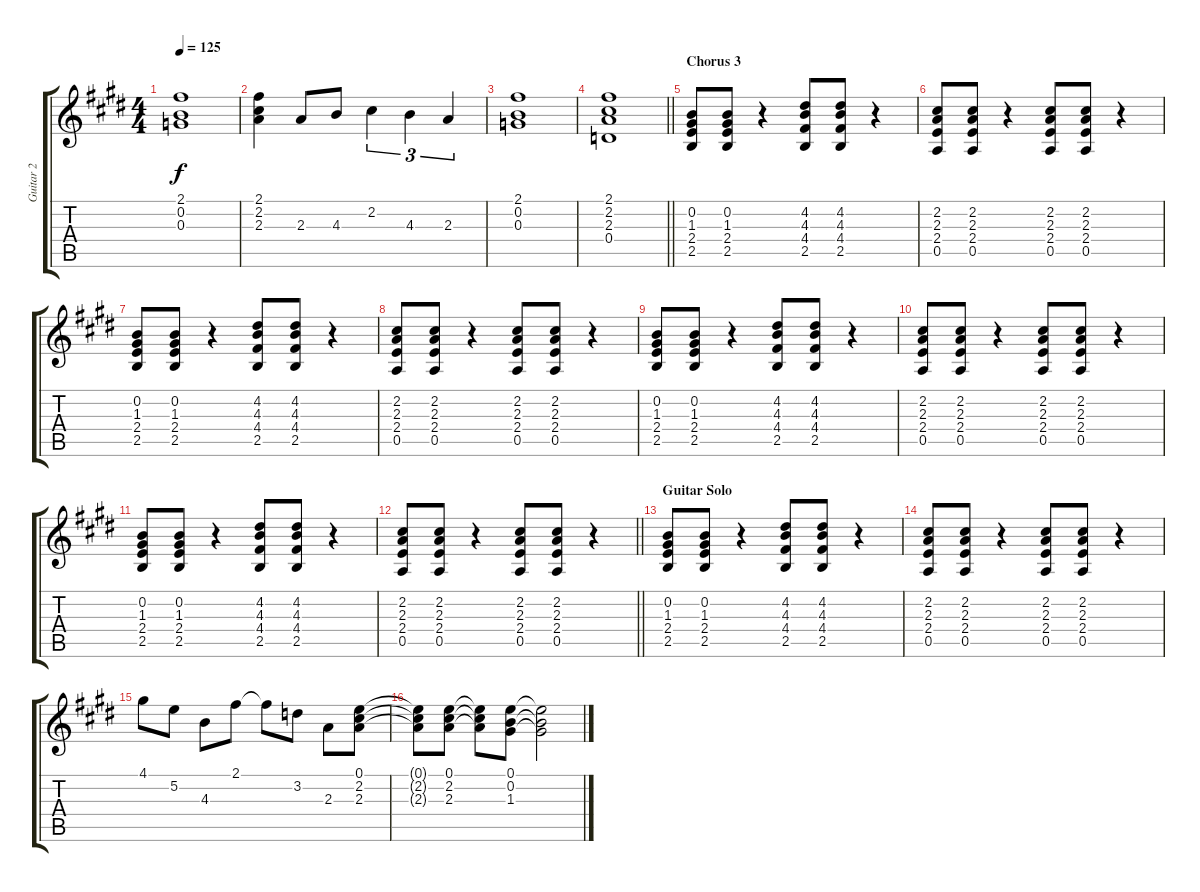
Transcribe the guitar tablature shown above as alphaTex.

\track ("Guitar 2" "Guitar 2") {instrument acousticguitarsteel}
\staff {score tabs}
\tuning (E4 B3 G3 D3 A2 E2) {hide}
\ts (4 4)
\tempo 125
\clef g2
\ks e
(2.1 0.2 0.3).1{dy f} |
(2.1 2.2 2.3).4 2.3.8 4.3.8 2.2.4{tu (3 2)} 4.3.4{tu (3 2)} 2.3.4{tu (3 2)} |
(2.1 0.2 0.3).1 |
\barLineRight lightlight
(2.1 2.2 2.3 0.4).1 |
\section ("" "Chorus 3")
(0.2 1.3 2.4 2.5).8 (0.2 1.3 2.4 2.5).8 r.4 (4.2 4.3 4.4 2.5).8 (4.2 4.3 4.4 2.5).8 r.4 |
(2.2 2.3 2.4 0.5).8 (2.2 2.3 2.4 0.5).8 r.4 (2.2 2.3 2.4 0.5).8 (2.2 2.3 2.4 0.5).8 r.4 |
(0.2 1.3 2.4 2.5).8 (0.2 1.3 2.4 2.5).8 r.4 (4.2 4.3 4.4 2.5).8 (4.2 4.3 4.4 2.5).8 r.4 |
(2.2 2.3 2.4 0.5).8 (2.2 2.3 2.4 0.5).8 r.4 (2.2 2.3 2.4 0.5).8 (2.2 2.3 2.4 0.5).8 r.4 |
(0.2 1.3 2.4 2.5).8 (0.2 1.3 2.4 2.5).8 r.4 (4.2 4.3 4.4 2.5).8 (4.2 4.3 4.4 2.5).8 r.4 |
(2.2 2.3 2.4 0.5).8 (2.2 2.3 2.4 0.5).8 r.4 (2.2 2.3 2.4 0.5).8 (2.2 2.3 2.4 0.5).8 r.4 |
(0.2 1.3 2.4 2.5).8 (0.2 1.3 2.4 2.5).8 r.4 (4.2 4.3 4.4 2.5).8 (4.2 4.3 4.4 2.5).8 r.4 |
\barLineRight lightlight
(2.2 2.3 2.4 0.5).8 (2.2 2.3 2.4 0.5).8 r.4 (2.2 2.3 2.4 0.5).8 (2.2 2.3 2.4 0.5).8 r.4 |
\section ("" "Guitar Solo")
(0.2 1.3 2.4 2.5).8 (0.2 1.3 2.4 2.5).8 r.4 (4.2 4.3 4.4 2.5).8 (4.2 4.3 4.4 2.5).8 r.4 |
(2.2 2.3 2.4 0.5).8 (2.2 2.3 2.4 0.5).8 r.4 (2.2 2.3 2.4 0.5).8 (2.2 2.3 2.4 0.5).8 r.4 |
4.1.8 5.2.8 4.3.8 2.1.8 2.1{t}.8 3.2.8 2.3.8 (0.1 2.2 2.3).8 |
(0.1{t} 2.2{t} 2.3{t}).8 (0.1 2.2 2.3).8 (0.1{t} 2.2{t} 2.3{t}).8 (0.1 0.2 1.3).8 (0.1{t} 0.2{t} 1.3{t}).2
